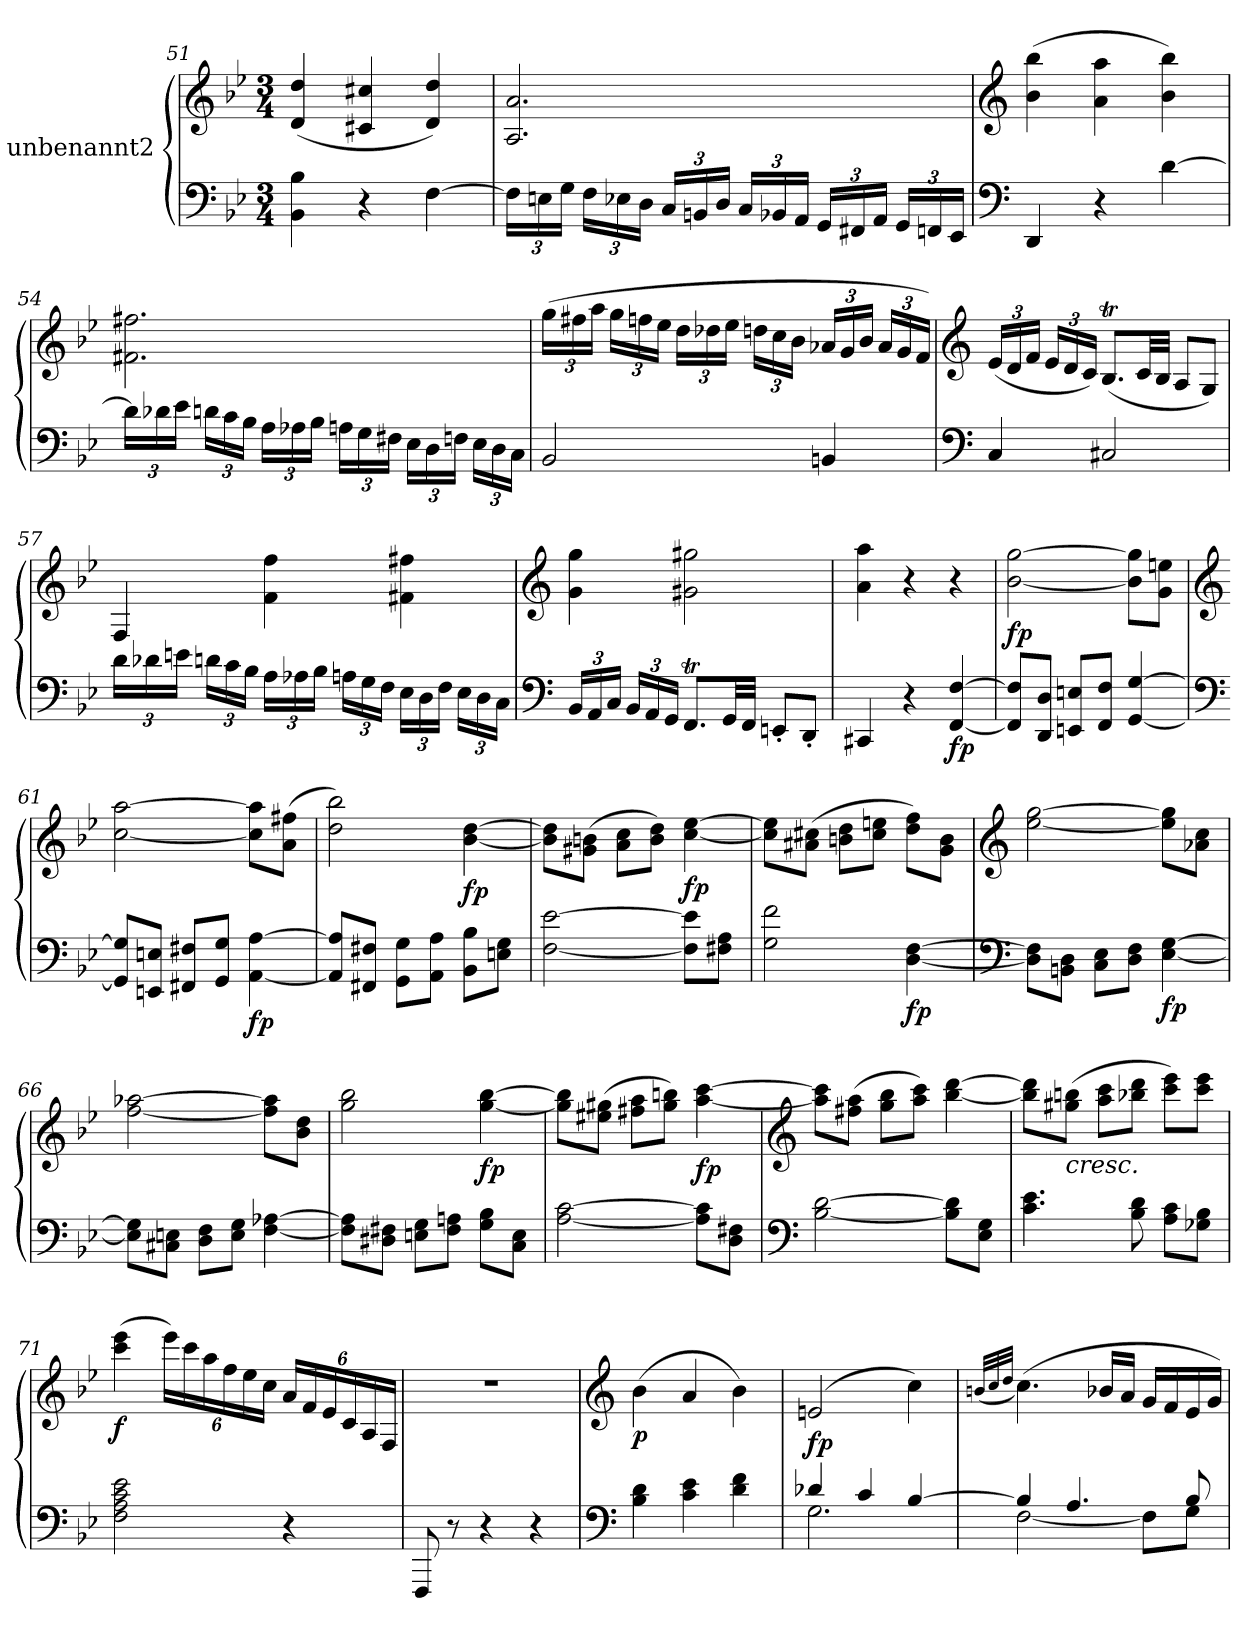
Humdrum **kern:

**kern	**kern	**dynam
*part1	*part1	*part1
*staff2	*staff1	*staff1/2
*I"unbenannt2	*	*
*clefF4	*clefG2	*
*k[b-e-]	*k[b-e-]	*
*M3/4	*M3/4	*
=51	=51	=51
4BB-\ 4B-\	(4d/ 4dd/	.
4r	4c#X/ 4cc#X/	.
[4F\	4d/ 4dd/)	.
!!LO:LB:g=z
=52	=52	=52
*Xbrackettup	*	*
24F\LL]	2.A/ 2.a/	.
24En\	.	.
24G\JJ	.	.
24F\LL	.	.
24E-X\	.	.
24D\JJ	.	.
24C/LL	.	.
24BBn/	.	.
24D/JJ	.	.
24C/LL	.	.
24BB-X/	.	.
24AA/JJ	.	.
24GG/LL	.	.
24FF#X/	.	.
24AA/JJ	.	.
24GG/LL	.	.
24FFn/	.	.
24EE-/JJ	.	.
!!LO:LB:g=z
=53	=53	=53
*clefF4	*clefG2	*
4DD/	(4b-\ 4bb-\	.
4r	4a\ 4aa\	.
[4d\	4b-\ 4bb-\)	.
=54	=54	=54
24d\LL]	2.f#X\ 2.ff#X\	.
24d-X\	.	.
24e-\JJ	.	.
24dn\LL	.	.
24c\	.	.
24B-\JJ	.	.
24A\LL	.	.
24A-X\	.	.
24B-\JJ	.	.
24An\LL	.	.
24G\	.	.
24F#X\JJ	.	.
24E-\LL	.	.
24D\	.	.
24Fn\JJ	.	.
24E-\LL	.	.
24D\	.	.
24C\JJ	.	.
!!LO:PB:g=z
=55	=55	=55
*	*Xbrackettup	*
2BB-/	(24gg\LL	.
.	24ff#X\	.
.	24aa\JJ	.
.	24gg\LL	.
.	24ffn\	.
.	24ee-\JJ	.
.	24dd\LL	.
.	24dd-X\	.
.	24ee-\JJ	.
.	24ddn\LL	.
.	24cc\	.
.	24b-\JJ	.
4BBn/	24a-X/LL	.
.	24g/	.
.	24b-/JJ	.
.	24a-/LL	.
.	24g/	.
.	24f/JJ)	.
!!LO:LB:g=z
=56	=56	=56
*clefF4	*clefG2	*
4C/	(24e-/LL	.
.	24d/	.
.	24f/JJ	.
.	24e-/LL	.
.	24d/	.
.	24c/JJ)	.
2C#X/	(8.B-T/L	.
.	32c/LL	.
.	32B-/JJJ	.
.	8A/L	.
.	8G/J)	.
=57	=57	=57
24d\LL	4F/	.
24d-X\	.	.
24en\JJ	.	.
24dn\LL	.	.
24c\	.	.
24B-\JJ	.	.
24A\LL	4f\ 4ff\	.
24A-X\	.	.
24B-\JJ	.	.
24An\LL	.	.
24G\	.	.
24F\JJ	.	.
24E-\LL	4f#X\ 4ff#X\	.
24D\	.	.
24F\JJ	.	.
24E-\LL	.	.
24D\	.	.
24C\JJ	.	.
!!LO:LB:g=z
=58	=58	=58
*clefF4	*clefG2	*
24BB-/LL	4g\ 4gg\	.
24AA/	.	.
24C/JJ	.	.
24BB-/LL	.	.
24AA/	.	.
24GG/JJ	.	.
8.FFT/L	2g#X\ 2gg#X\	.
32GG/LL	.	.
32FF/JJJ	.	.
8EEn'/L	.	.
8DD'/J	.	.
=59	=59	=59
4CC#X/	4a\ 4aa\	.
4r	4r	.
!	!	!LO:DY:b=2
[4FF/ [4F/	4r	fp
=60	=60	=60
!	!	!LO:DY:b
8FF/] 8F/]L	[2b-\ [2gg\	fp
8DD/ 8D/J	.	.
8EEn/ 8En/L	.	.
8FF/ 8F/J	.	.
[4GG/ [4G/	8b-\] 8gg\]L	.
.	8g\ 8een\J	.
!!LO:LB:g=z
=61	=61	=61
*clefF4	*clefG2	*
8GG/] 8G/]L	[2cc\ [2aa\	.
8EEn/ 8En/J	.	.
8FF#X/ 8F#X/L	.	.
8GG/ 8G/J	.	.
!	!	!LO:DY:b=2
[4AA\ [4A\	8cc\] 8aa\]L	fp
.	(8a\ 8ff#X\J	.
=62	=62	=62
8AA/] 8A/]L	2dd\ 2bb-\)	.
8FF#X/ 8F#X/J	.	.
8GG\ 8G\L	.	.
8AA\ 8A\J	.	.
!	!	!LO:DY:b
8BB-\ 8B-\L	[4b-\ [4dd\	fp
8En\ 8G\J	.	.
=63	=63	=63
[2F\ [2e-\	8b-\] 8dd\]L	.
.	(8g#X\ 8bn\J	.
.	8a\ 8cc\L	.
.	8b\ 8dd\J)	.
!	!	!LO:DY:b
8F\] 8e-\]L	[4cc\ [4ee-\	fp
8F#X\ 8A\J	.	.
=64	=64	=64
2G\ 2f\	8cc\] 8ee-\]L	.
.	(8a#X\ 8cc#X\J	.
.	8bn\ 8dd\L	.
.	8cc#\ 8een\J	.
!	!	!LO:DY:b=2
[4D\ [4F\	8dd\ 8ff\L)	fp
.	8g\ 8b\J	.
!!LO:LB:g=z
=65	=65	=65
*clefF4	*clefG2	*
8D\] 8F\]L	[2ee-\ [2gg\	.
8BBn\ 8D\J	.	.
8C\ 8E-\L	.	.
8D\ 8F\J	.	.
!	!	!LO:DY:b=2
[4E-\ [4G\	8ee-\] 8gg\]L	fp
.	8a-X\ 8cc\J	.
=66	=66	=66
8E-\] 8G\]L	[2ff\ [2aa-X\	.
8C#X\ 8En\J	.	.
8D\ 8F\L	.	.
8E\ 8G\J	.	.
[4F\ [4A-X\	8ff\] 8aa-\]L	.
.	8b-\ 8dd\J	.
=67	=67	=67
8F\] 8A-\]L	2gg\ 2bb-\	.
8D#X\ 8F#X\J	.	.
8En\ 8G\L	.	.
8F#\ 8An\J	.	.
!	!	!LO:DY:b
8G\ 8B-\L	[4gg\ [4bb-\	fp
8C\ 8E\J	.	.
=68	=68	=68
[2A\ [2c\	8gg\] 8bb-\]L	.
.	(8ee#X\ 8gg#X\J	.
.	8ff#X\ 8aa\L	.
.	8gg#\ 8bbn\J)	.
!	!	!LO:DY:b
8A\] 8c\]L	[4aa\ [4ccc\	fp
8D\ 8F#X\J	.	.
!!LO:LB:g=z
=69	=69	=69
*clefF4	*clefG2	*
[2B-\ [2d\	8aa\] 8ccc\]L	.
.	(8ff#X\ 8aa\J	.
.	8gg\ 8bb-\L	.
.	8aa\ 8ccc\J)	.
8B-\] 8d\]L	[4bb-\ [4ddd\	.
8E-\ 8G\J	.	.
=70	=70	=70
4.c\ 4.e-\	8bb-\] 8ddd\]L	.
!	!LO:TX:b:i:t=cresc.	!
.	(8gg#X\ 8bbn\J	.
.	8aa\ 8ccc\L	.
8B-\ 8d\	8bb-X\ 8ddd\J	.
8A\ 8c\L	8ccc\ 8eee-\L)	.
8G-X\ 8B-\J	8ccc\ 8eee-\J	.
=71	=71	=71
!	!	!LO:DY:b
2F\ 2A\ 2c\ 2e-\	(4ccc\ 4eee-\	f
.	24eee-\LL)	.
.	24ccc\	.
.	24aa\	.
.	24ff\	.
.	24ee-\	.
.	24cc\JJ	.
4r	24a/LL	.
.	24f/	.
.	24e-/	.
.	24c/	.
.	24A/	.
.	24F/JJ	.
!!LO:PB:g=z
=72	=72	=72
8FFF/	2.r	.
8r	.	.
4r	.	.
4r	.	.
!!LO:LB:g=z
=73	=73	=73
*clefF4	*clefG2	*
!	!	!LO:DY:b
4B-\ 4d\	(4b-\	p
4c\ 4e-\	4a/	.
4d\ 4f\	4b-\)	.
=74	=74	=74
*^	*	*
!	!	!	!LO:DY:b
4d-X/	2.G\	(2en/	fp
4c/	.	.	.
[4B-/	.	4cc\)	.
=75	=75	=75	=75
.	.	(32qbn/LLL	.
.	.	32qcc/	.
.	.	32qdd/JJJ	.
4B-/]	[2F\	(4.cc\)	.
4.A/	.	.	.
.	.	16b-X/LL	.
.	.	16a/JJ	.
.	8F\L]	16g/LL	.
.	.	16f/	.
8B-/	8G\J	16e-/	.
.	.	16g/JJ)	.
*v	*v	*	*
=	=	=
*-	*-	*-
